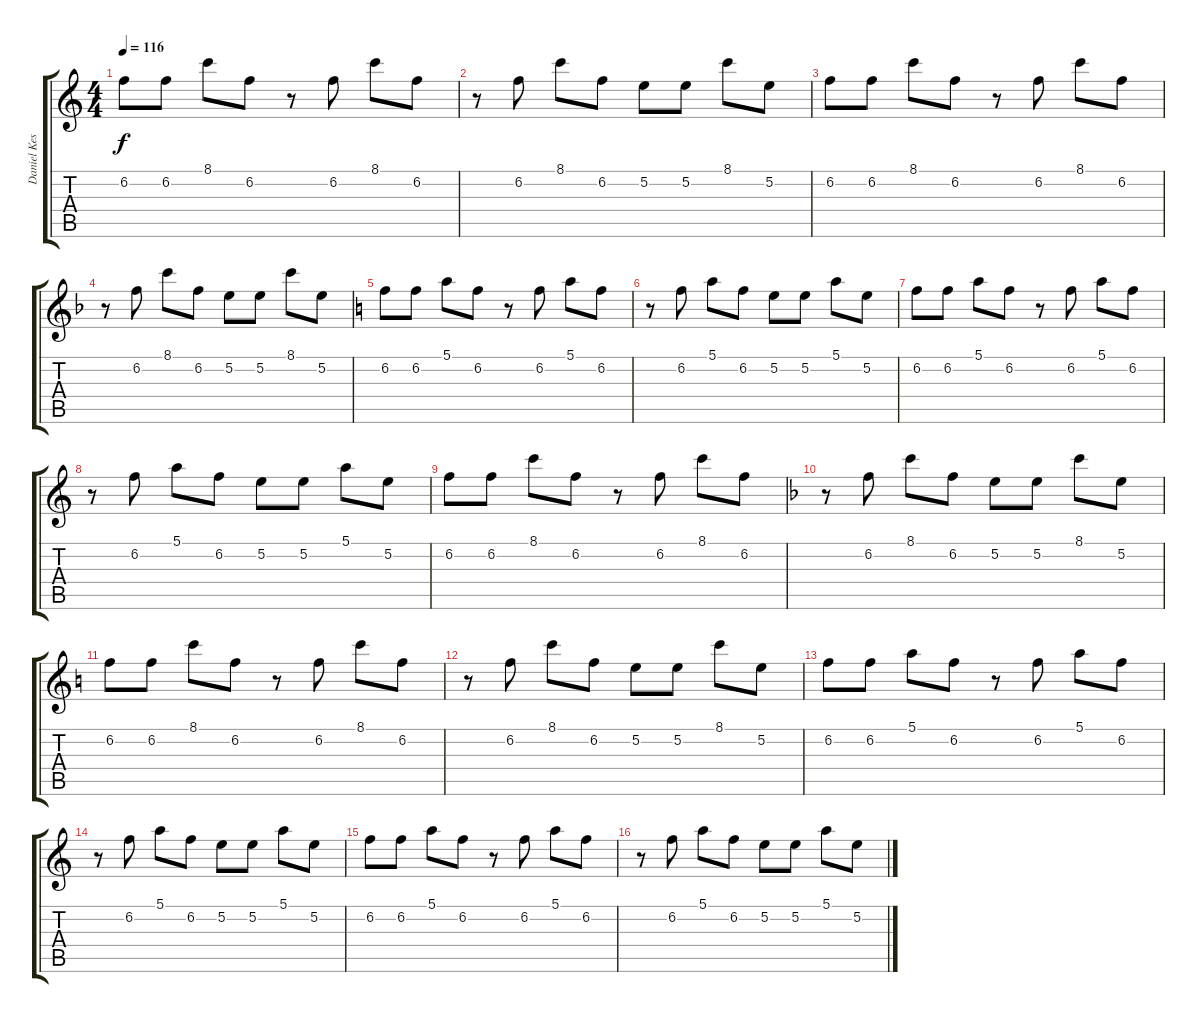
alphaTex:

\track ("Daniel Kessler" "Daniel Kes") {instrument electricguitarclean}
\staff {score tabs}
\tuning (E4 B3 G3 D3 A2 E2) {hide}
\ts (4 4)
\tempo 116
\clef g2
\ks c
6.2.8{dy f} 6.2.8 8.1.8 6.2.8 r.8 6.2.8 8.1.8 6.2.8 |
r.8 6.2.8 8.1.8 6.2.8 5.2.8 5.2.8 8.1.8 5.2.8 |
6.2.8 6.2.8 8.1.8 6.2.8 r.8 6.2.8 8.1.8 6.2.8 |
\ks f
r.8 6.2.8 8.1.8 6.2.8 5.2.8 5.2.8 8.1.8 5.2.8 |
\ks c
6.2.8 6.2.8 5.1.8 6.2.8 r.8 6.2.8 5.1.8 6.2.8 |
r.8 6.2.8 5.1.8 6.2.8 5.2.8 5.2.8 5.1.8 5.2.8 |
6.2.8 6.2.8 5.1.8 6.2.8 r.8 6.2.8 5.1.8 6.2.8 |
r.8 6.2.8 5.1.8 6.2.8 5.2.8 5.2.8 5.1.8 5.2.8 |
6.2.8 6.2.8 8.1.8 6.2.8 r.8 6.2.8 8.1.8 6.2.8 |
\ks f
r.8 6.2.8 8.1.8 6.2.8 5.2.8 5.2.8 8.1.8 5.2.8 |
\ks c
6.2.8 6.2.8 8.1.8 6.2.8 r.8 6.2.8 8.1.8 6.2.8 |
r.8 6.2.8 8.1.8 6.2.8 5.2.8 5.2.8 8.1.8 5.2.8 |
6.2.8 6.2.8 5.1.8 6.2.8 r.8 6.2.8 5.1.8 6.2.8 |
r.8 6.2.8 5.1.8 6.2.8 5.2.8 5.2.8 5.1.8 5.2.8 |
6.2.8 6.2.8 5.1.8 6.2.8 r.8 6.2.8 5.1.8 6.2.8 |
r.8 6.2.8 5.1.8 6.2.8 5.2.8 5.2.8 5.1.8 5.2.8
